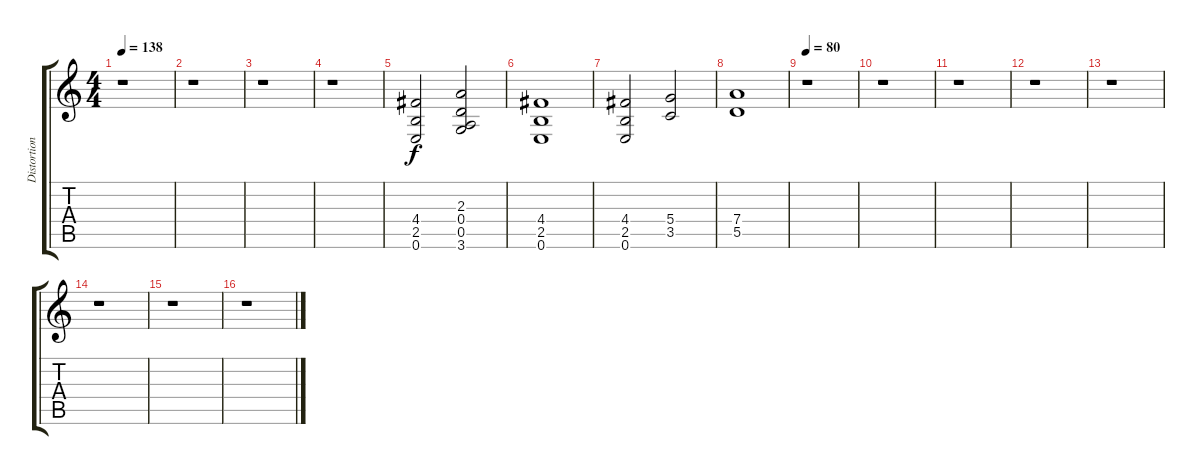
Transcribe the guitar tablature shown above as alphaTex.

\track ("Distortion Guitar 1" "Distortion") {instrument distortionguitar}
\staff {score tabs}
\tuning (E4 B3 G3 D3 A2 E2) {hide}
\ts (4 4)
\tempo 138
\clef g2
\ks c
r.1{dy f} |
r.1 |
r.1 |
r.1 |
(4.4 2.5 0.6).2 (2.3 0.4 0.5 3.6).2 |
(4.4 2.5 0.6).1 |
(4.4 2.5 0.6).2 (5.4 3.5).2 |
(7.4 5.5).1 |
\tempo 80
r.1 |
r.1 |
r.1 |
r.1 |
r.1 |
r.1 |
r.1 |
r.1
